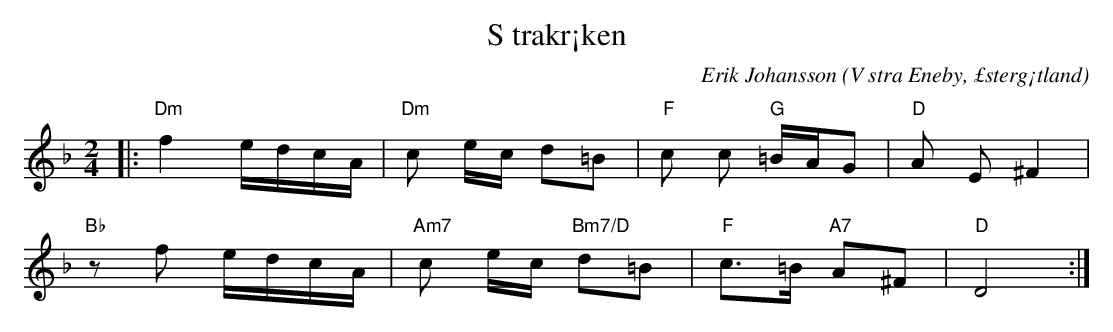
X:1
T:S trakr¡ken
C:Erik Johansson
O:V stra Eneby, £sterg¡tland
Q:90
M:2/4
L:1/8
K:Dm
|:"Dm"f2 e/d/c/A/ |"Dm"c e/c/ d=B| "F" c c "G" =B/A/G | "D" A E ^F2 |
"Bb" zf e/d/c/A/ |"Am7"c e/c/ "Bm7/D"d=B| "F" c>=B  "A7" A^F | "D" D4 :|
